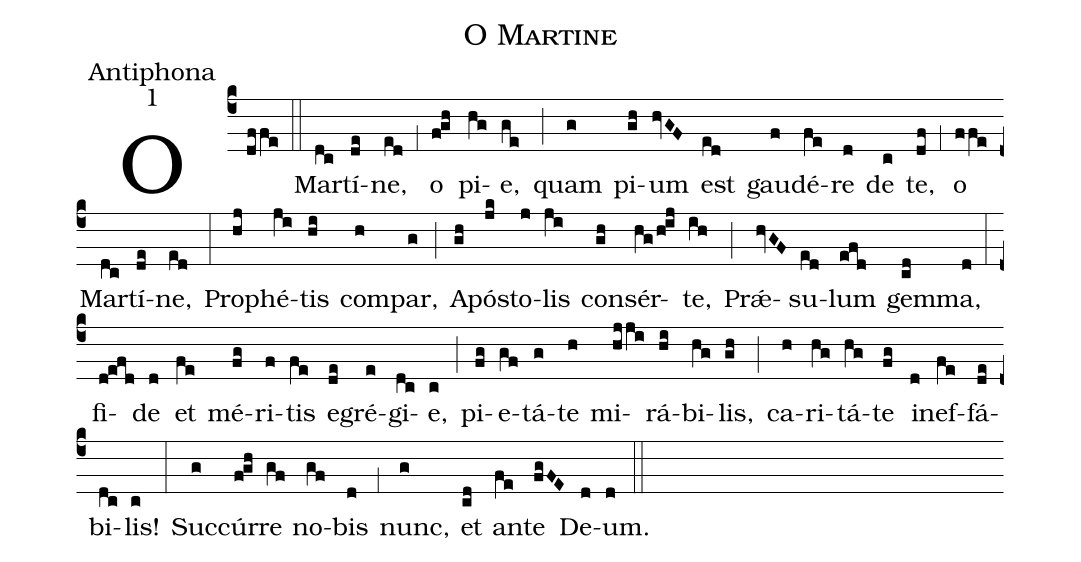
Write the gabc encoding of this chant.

name:O Martine;
office-part:Antiphona;
mode:1;
%%
(c4) O(dffe) (::)
Mar(dc)tí(de)ne,(ed) (,1) o(f!gh) pi(hg)e,(ge) (;) quam(g) pi(gh)um(hvGF) est(ed) gau(f)dé(fe)re(d) de(c) te,(df) (,1) o(ffe) Mar(dc)tí(de)ne,(ed) (:)
Pro(hj)phé(ji)tis(hi) com(h)par,(g) (;) A(gh)pó(jk)sto(j)lis(ji) con(gh)sér(hg/h!ij)te,(ih) (;) Prǽ(hvGF)su(ed)lum(efd) gem(cd)ma,(d) (:)
fi(d!efd)de(d) et(fe) mé(fg)ri(f)tis(fe) e(de)gré(e)gi(dc)e,(c) (;) pi(fg)e(gf)tá(g)te(h) mi(hjji)rá(hi)bi(hg)lis,(gh) (;) ca(h)ri(hg)tá(hg)te(fg) in(d)ef(fe)fá(de)bi(dc)lis!(c) (:)
Suc(g)cúr(f!gh)re(gf) no(gf)bis(d) (,1) nunc,(g) et(cd) an(fe)te(fgFE) De(d)um.(d) (::)
